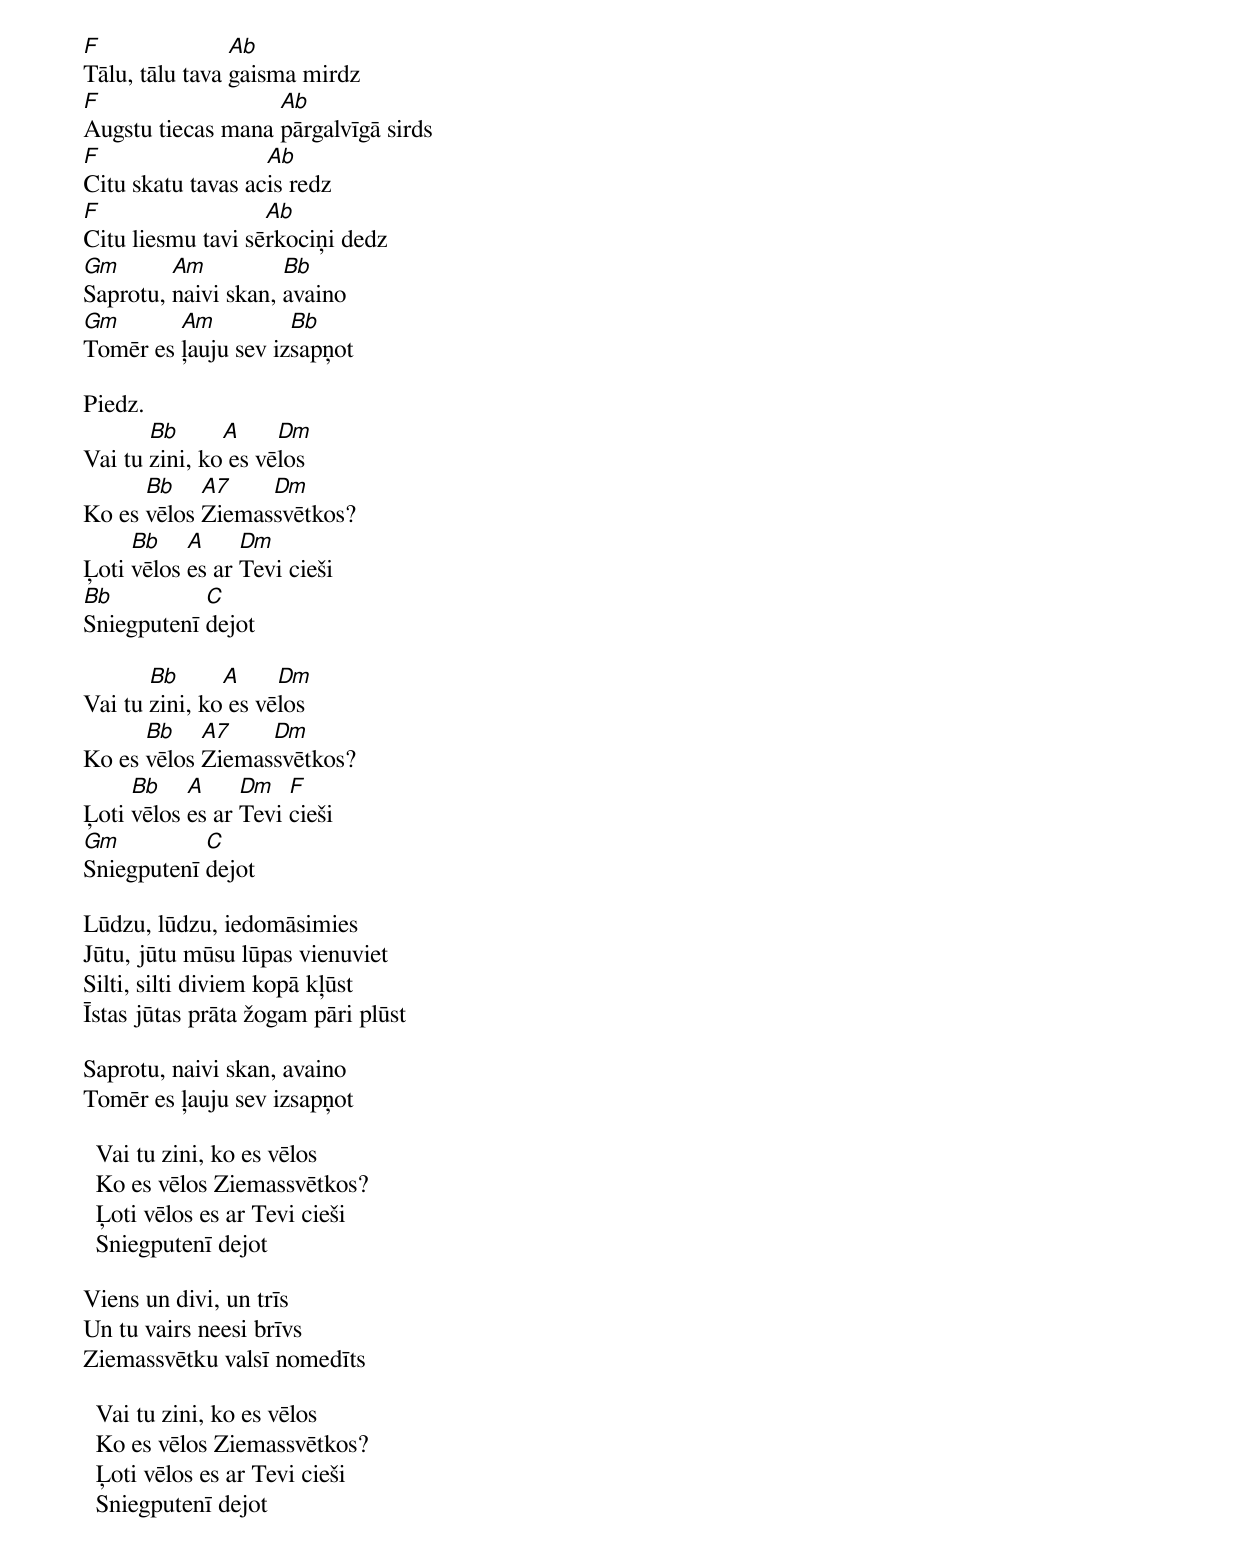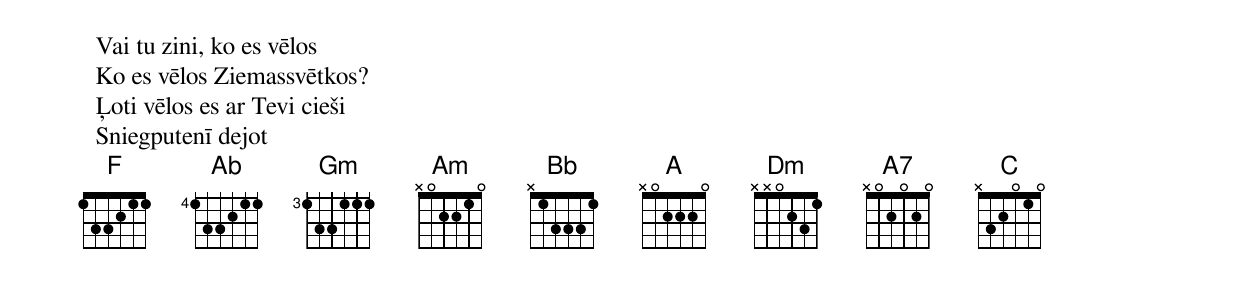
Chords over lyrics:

F               Ab
Tālu, tālu tava gaisma mirdz
F                  Ab
Augstu tiecas mana pārgalvīgā sirds
F                  Ab
Citu skatu tavas acis redz
F                  Ab
Citu liesmu tavi sērkociņi dedz
Gm       Am          Bb
Saprotu, naivi skan, avaino
Gm       Am          Bb
Tomēr es ļauju sev izsapņot

Piedz.
       Bb      A     Dm
Vai tu zini, ko es vēlos
      Bb    A7    Dm
Ko es vēlos Ziemassvētkos?
     Bb    A     Dm
Ļoti vēlos es ar Tevi cieši
Bb          C
Sniegputenī dejot

       Bb      A     Dm
Vai tu zini, ko es vēlos
      Bb    A7    Dm
Ko es vēlos Ziemassvētkos?
     Bb    A     Dm   F
Ļoti vēlos es ar Tevi cieši
Gm          C
Sniegputenī dejot

Lūdzu, lūdzu, iedomāsimies
Jūtu, jūtu mūsu lūpas vienuviet
Silti, silti diviem kopā kļūst
Īstas jūtas prāta žogam pāri plūst

Saprotu, naivi skan, avaino
Tomēr es ļauju sev izsapņot

  Vai tu zini, ko es vēlos
  Ko es vēlos Ziemassvētkos?
  Ļoti vēlos es ar Tevi cieši
  Sniegputenī dejot

Viens un divi, un trīs
Un tu vairs neesi brīvs
Ziemassvētku valsī nomedīts

  Vai tu zini, ko es vēlos
  Ko es vēlos Ziemassvētkos?
  Ļoti vēlos es ar Tevi cieši
  Sniegputenī dejot

  Vai tu zini, ko es vēlos
  Ko es vēlos Ziemassvētkos?
  Ļoti vēlos es ar Tevi cieši
  Sniegputenī dejot
